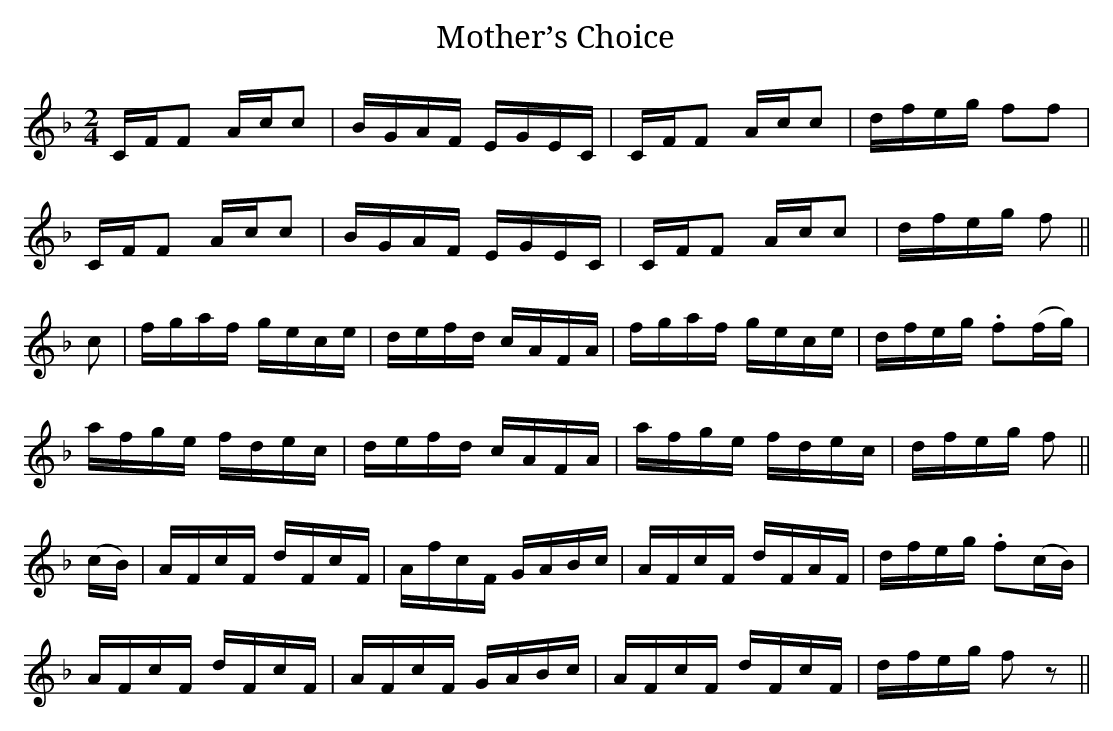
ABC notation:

X:1
T:Mother’s Choice
M:2/4
L:1/8
K:F
C/F/F A/c/c|B/G/A/F/ E/G/E/C/|C/F/F A/c/c|d/f/e/g/ ff|
C/F/F A/c/c|B/G/A/F/ E/G/E/C/|C/F/F A/c/c|d/f/e/g/ f||
c|f/g/a/f/ g/e/c/e/|d/e/f/d/ c/A/F/A/|f/g/a/f/ g/e/c/e/|d/f/e/g/ .f(f/g/)|
a/f/g/e/ f/d/e/c/|d/e/f/d/ c/A/F/A/|a/f/g/e/ f/d/e/c/|d/f/e/g/ f||
(c/B/)|A/F/c/F/ d/F/c/F/|A/f/c/F/ G/A/B/c/|A/F/c/F/ d/F/A/F/|d/f/e/g/ .f(c/B/)|
A/F/c/F/ d/F/c/F/|A/F/c/F/ G/A/B/c/|A/F/c/F/ d/F/c/F/|d/f/e/g/ fz||
